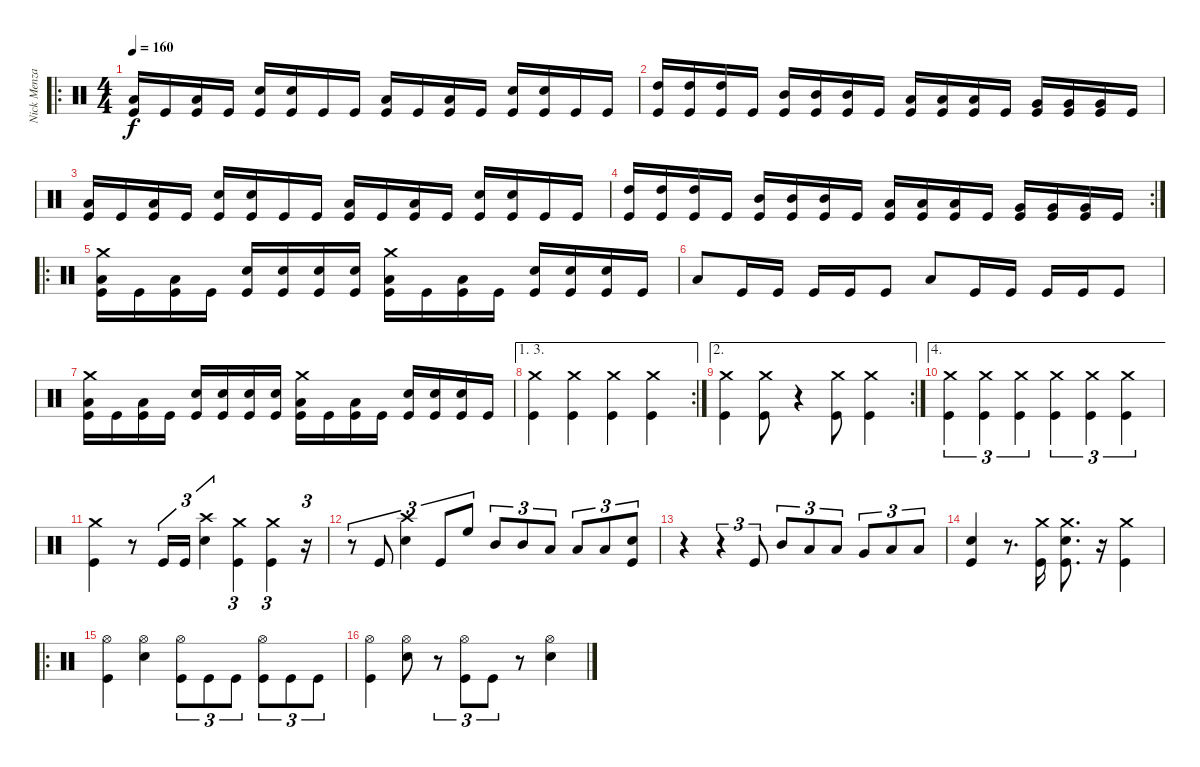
\track ("Nick Menza" "Nick Menza") {instrument percussion}
\staff {score}
\articulation defaults
\ro
\ts (4 4)
\tempo 160
\clef neutral
\ks c
("Low Floor Tom (hit)" "Kick (hit)").16{dy f} "Kick (hit)".16 ("Low Floor Tom (hit)" "Kick (hit)").16 "Kick (hit)".16 ("Snare (hit) 2" "Kick (hit)").16 ("Snare (hit) 2" "Kick (hit)").16 "Kick (hit)".16 "Kick (hit)".16 ("Low Floor Tom (hit)" "Kick (hit)").16 "Kick (hit)".16 ("Low Floor Tom (hit)" "Kick (hit)").16 "Kick (hit)".16 ("Snare (hit) 2" "Kick (hit)").16 ("Snare (hit) 2" "Kick (hit)").16 "Kick (hit)".16 "Kick (hit)".16 |
("High Tom (hit)" "Kick (hit)").16 ("High Tom (hit)" "Kick (hit)").16 ("High Tom (hit)" "Kick (hit)").16 "Kick (hit)".16 ("Mid Tom (hit)" "Kick (hit)").16 ("Mid Tom (hit)" "Kick (hit)").16 ("Mid Tom (hit)" "Kick (hit)").16 "Kick (hit)".16 ("Low Tom (hit)" "Kick (hit)").16 ("Low Tom (hit)" "Kick (hit)").16 ("Low Tom (hit)" "Kick (hit)").16 "Kick (hit)".16 ("Very Low Tom (hit)" "Kick (hit)").16 ("Very Low Tom (hit)" "Kick (hit)").16 ("Very Low Tom (hit)" "Kick (hit)").16 "Kick (hit)".16 |
("Low Floor Tom (hit)" "Kick (hit)").16 "Kick (hit)".16 ("Low Floor Tom (hit)" "Kick (hit)").16 "Kick (hit)".16 ("Snare (hit) 2" "Kick (hit)").16 ("Snare (hit) 2" "Kick (hit)").16 "Kick (hit)".16 "Kick (hit)".16 ("Low Floor Tom (hit)" "Kick (hit)").16 "Kick (hit)".16 ("Low Floor Tom (hit)" "Kick (hit)").16 "Kick (hit)".16 ("Snare (hit) 2" "Kick (hit)").16 ("Snare (hit) 2" "Kick (hit)").16 "Kick (hit)".16 "Kick (hit)".16 |
\rc 2
("High Tom (hit)" "Kick (hit)").16 ("High Tom (hit)" "Kick (hit)").16 ("High Tom (hit)" "Kick (hit)").16 "Kick (hit)".16 ("Mid Tom (hit)" "Kick (hit)").16 ("Mid Tom (hit)" "Kick (hit)").16 ("Mid Tom (hit)" "Kick (hit)").16 "Kick (hit)".16 ("Low Tom (hit)" "Kick (hit)").16 ("Low Tom (hit)" "Kick (hit)").16 ("Low Tom (hit)" "Kick (hit)").16 "Kick (hit)".16 ("Very Low Tom (hit)" "Kick (hit)").16 ("Very Low Tom (hit)" "Kick (hit)").16 ("Very Low Tom (hit)" "Kick (hit)").16 "Kick (hit)".16 |
\ro
("Crash medium (hit)" "Low Floor Tom (hit)" "Kick (hit)").16 "Kick (hit)".16 ("Low Floor Tom (hit)" "Kick (hit)").16 "Kick (hit)".16 ("Snare (hit) 2" "Kick (hit)").16 ("Snare (hit) 2" "Kick (hit)").16 ("Snare (hit) 2" "Kick (hit)").16 ("Snare (hit) 2" "Kick (hit)").16 ("Crash medium (hit)" "Low Floor Tom (hit)" "Kick (hit)").16 "Kick (hit)".16 ("Low Floor Tom (hit)" "Kick (hit)").16 "Kick (hit)".16 ("Snare (hit) 2" "Kick (hit)").16 ("Snare (hit) 2" "Kick (hit)").16 ("Snare (hit) 2" "Kick (hit)").16 "Kick (hit)".16 |
"Low Floor Tom (hit)".8 "Kick (hit)".16 "Kick (hit)".16 "Kick (hit)".16 "Kick (hit)".16 "Kick (hit)".8 "Low Floor Tom (hit)".8 "Kick (hit)".16 "Kick (hit)".16 "Kick (hit)".16 "Kick (hit)".16 "Kick (hit)".8 |
("Crash medium (hit)" "Low Floor Tom (hit)" "Kick (hit)").16 "Kick (hit)".16 ("Low Floor Tom (hit)" "Kick (hit)").16 "Kick (hit)".16 ("Snare (hit) 2" "Kick (hit)").16 ("Snare (hit) 2" "Kick (hit)").16 ("Snare (hit) 2" "Kick (hit)").16 ("Snare (hit) 2" "Kick (hit)").16 ("Crash medium (hit)" "Low Floor Tom (hit)" "Kick (hit)").16 "Kick (hit)".16 ("Low Floor Tom (hit)" "Kick (hit)").16 "Kick (hit)".16 ("Snare (hit) 2" "Kick (hit)").16 ("Snare (hit) 2" "Kick (hit)").16 ("Snare (hit) 2" "Kick (hit)").16 "Kick (hit)".16 |
\ae (1 3)
\rc 2
("Crash medium (hit)" "Kick (hit)").4 ("Crash medium (hit)" "Kick (hit)").4 ("Crash medium (hit)" "Kick (hit)").4 ("Crash medium (hit)" "Kick (hit)").4 |
\ae 2
\rc 2
("Crash medium (hit)" "Kick (hit)").4 ("Crash medium (hit)" "Kick (hit)").8 r.4 ("Crash medium (hit)" "Kick (hit)").8 ("Crash medium (hit)" "Kick (hit)").4 |
\ae 4
("Crash medium (hit)" "Kick (hit)").4{tu (3 2)} ("Crash medium (hit)" "Kick (hit)").4{tu (3 2)} ("Crash medium (hit)" "Kick (hit)").4{tu (3 2)} ("Crash medium (hit)" "Kick (hit)").4{tu (3 2)} ("Crash medium (hit)" "Kick (hit)").4{tu (3 2)} ("Crash medium (hit)" "Kick (hit)").4{tu (3 2)} |
("Crash medium (hit)" "Kick (hit)").4 r.8 "Kick (hit)".16{tu (3 2)} "Kick (hit)".16{tu (3 2)} ("Crash high (hit)" "Snare (hit) 2").4{tu (3 2)} ("Crash medium (hit)" "Kick (hit)").4{tu (3 2)} ("Crash medium (hit)" "Kick (hit)").4{tu (3 2)} r.16{tu (3 2)} |
r.8{tu (3 2)} "Kick (hit)".8{tu (3 2)} ("Crash high (hit)" "Snare (hit) 2").4{tu (3 2)} "Kick (hit)".8{tu (3 2)} "High Floor Tom (hit)".8{tu (3 2)} "Mid Tom (hit)".8{tu (3 2)} "Mid Tom (hit)".8{tu (3 2)} "Low Tom (hit)".8{tu (3 2)} "Low Tom (hit)".8{tu (3 2)} "Low Tom (hit)".8{tu (3 2)} ("Electric Snare (hit)" "Kick (hit)").8{tu (3 2)} |
r.4 r.4{tu (3 2)} "Kick (hit)".8{tu (3 2)} "Mid Tom (hit)".8{tu (3 2)} "Low Tom (hit)".8{tu (3 2)} "Low Tom (hit)".8{tu (3 2)} "Very Low Tom (hit)".8{tu (3 2)} "Low Floor Tom (hit)".8{tu (3 2)} "Low Floor Tom (hit)".8{tu (3 2)} |
("Snare (hit) 2" "Kick (hit)").4 r.8{d} ("Crash medium (hit)" "Kick (hit)").16 ("Crash medium (hit)" "Snare (hit) 2" "Kick (hit)").8{d} r.16 ("Crash medium (hit)" "Kick (hit)").4 |
\ro
("Hi-Hat (open)" "Kick (hit)").4 ("Hi-Hat (open)" "Snare (hit) 2").4 ("Hi-Hat (open)" "Kick (hit)").8{tu (3 2)} "Kick (hit)".8{tu (3 2)} "Kick (hit)".8{tu (3 2)} ("Hi-Hat (open)" "Kick (hit)").8{tu (3 2)} "Kick (hit)".8{tu (3 2)} "Kick (hit)".8{tu (3 2)} |
("Hi-Hat (open)" "Kick (hit)").4 ("Hi-Hat (open)" "Snare (hit) 2").8 r.8{tu (3 2)} ("Hi-Hat (open)" "Kick (hit)").8{tu (3 2)} "Kick (hit)".8{tu (3 2)} r.8 ("Hi-Hat (open)" "Snare (hit) 2").4
